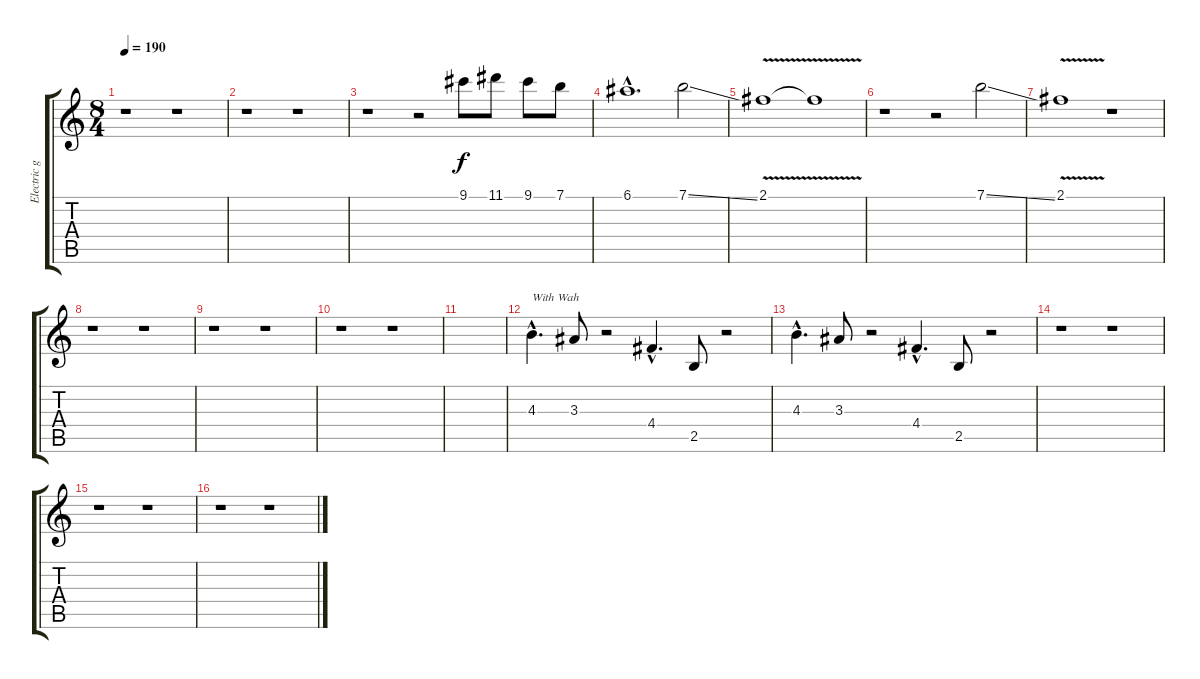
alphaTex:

\track ("Electric guitar track" "Electric g") {instrument electricguitarclean}
\staff {score tabs}
\tuning (E4 B3 G3 D3 A2 E2) {hide}
\ts (8 4)
\tempo 190
\clef g2
\ks c
r.1{dy f} r.1 |
r.1 r.1 |
r.1 r.2 9.1.8 11.1.8 9.1.8 7.1.8 |
6.1{hac}.1{d} 7.1{ss}.2 |
2.1{v}.1 2.1{t}.1 |
r.1 r.2 7.1{ss}.2 |
2.1{v}.1 r.1 |
r.1 r.1 |
r.1 r.1 |
r.1 r.1 |
|
4.3{hac}.4{d txt "With Wah"} 3.3.8 r.2 4.4{hac}.4{d} 2.5.8 r.2 |
4.3{hac}.4{d} 3.3.8 r.2 4.4{hac}.4{d} 2.5.8 r.2 |
r.1 r.1 |
r.1 r.1 |
r.1 r.1
